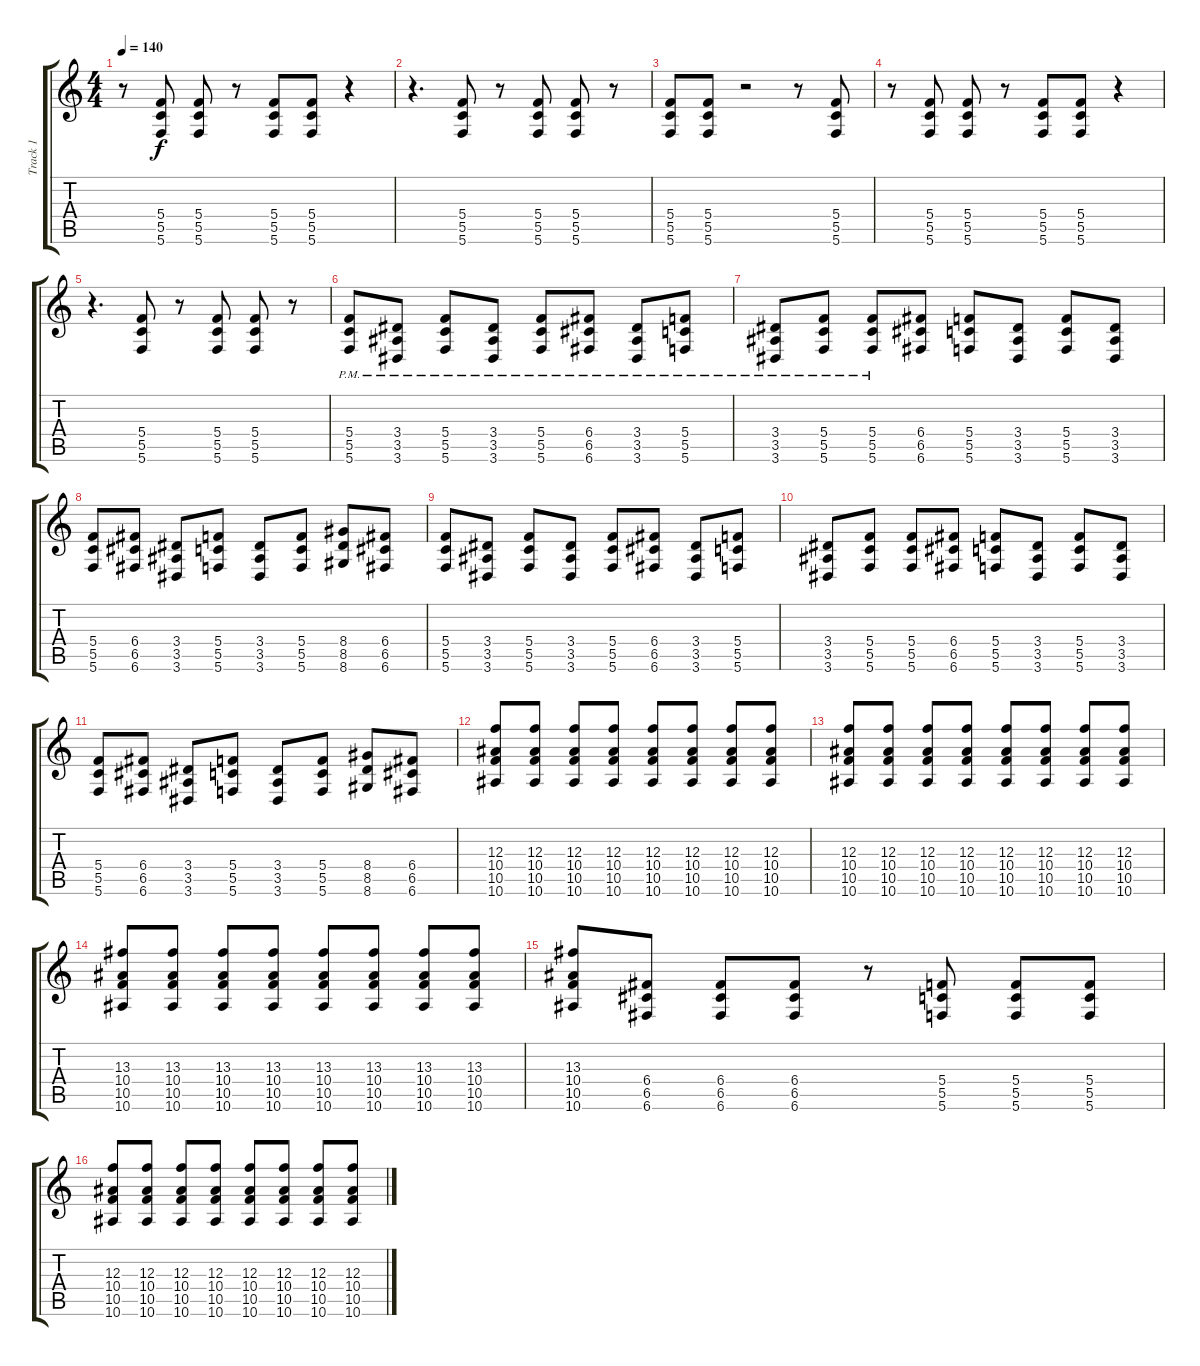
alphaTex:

\track ("Track 1" "Track 1") {instrument distortionguitar}
\staff {score tabs}
\tuning (D4 A3 F3 C3 G2 C2) {hide}
\ts (4 4)
\tempo 140
\clef g2
\ks c
r.8{dy f} (5.4 5.5 5.6).8 (5.4 5.5 5.6).8 r.8 (5.4 5.5 5.6).8 (5.4 5.5 5.6).8 r.4 |
r.4{d} (5.4 5.5 5.6).8 r.8 (5.4 5.5 5.6).8 (5.4 5.5 5.6).8 r.8 |
(5.4 5.5 5.6).8 (5.4 5.5 5.6).8 r.2 r.8 (5.4 5.5 5.6).8 |
r.8 (5.4 5.5 5.6).8 (5.4 5.5 5.6).8 r.8 (5.4 5.5 5.6).8 (5.4 5.5 5.6).8 r.4 |
r.4{d} (5.4 5.5 5.6).8 r.8 (5.4 5.5 5.6).8 (5.4 5.5 5.6).8 r.8 |
(5.4{pm} 5.5{pm} 5.6{pm}).8 (3.4{pm} 3.5{pm} 3.6{pm}).8 (5.4{pm} 5.5{pm} 5.6{pm}).8 (3.4{pm} 3.5{pm} 3.6{pm}).8 (5.4{pm} 5.5{pm} 5.6{pm}).8 (6.4{pm} 6.5{pm} 6.6{pm}).8 (3.4{pm} 3.5{pm} 3.6{pm}).8 (5.4{pm} 5.5{pm} 5.6{pm}).8 |
(3.4{pm} 3.5{pm} 3.6{pm}).8 (5.4{pm} 5.5{pm} 5.6{pm}).8 (5.4{pm} 5.5{pm} 5.6{pm}).8 (6.4 6.5 6.6).8 (5.4 5.5 5.6).8 (3.4 3.5 3.6).8 (5.4 5.5 5.6).8 (3.4 3.5 3.6).8 |
(5.4 5.5 5.6).8 (6.4 6.5 6.6).8 (3.4 3.5 3.6).8 (5.4 5.5 5.6).8 (3.4 3.5 3.6).8 (5.4 5.5 5.6).8 (8.4 8.5 8.6).8 (6.4 6.5 6.6).8 |
(5.4 5.5 5.6).8 (3.4 3.5 3.6).8 (5.4 5.5 5.6).8 (3.4 3.5 3.6).8 (5.4 5.5 5.6).8 (6.4 6.5 6.6).8 (3.4 3.5 3.6).8 (5.4 5.5 5.6).8 |
(3.4 3.5 3.6).8 (5.4 5.5 5.6).8 (5.4 5.5 5.6).8 (6.4 6.5 6.6).8 (5.4 5.5 5.6).8 (3.4 3.5 3.6).8 (5.4 5.5 5.6).8 (3.4 3.5 3.6).8 |
(5.4 5.5 5.6).8 (6.4 6.5 6.6).8 (3.4 3.5 3.6).8 (5.4 5.5 5.6).8 (3.4 3.5 3.6).8 (5.4 5.5 5.6).8 (8.4 8.5 8.6).8 (6.4 6.5 6.6).8 |
(12.3 10.4 10.5 10.6).8 (12.3 10.4 10.5 10.6).8 (12.3 10.4 10.5 10.6).8 (12.3 10.4 10.5 10.6).8 (12.3 10.4 10.5 10.6).8 (12.3 10.4 10.5 10.6).8 (12.3 10.4 10.5 10.6).8 (12.3 10.4 10.5 10.6).8 |
(12.3 10.4 10.5 10.6).8 (12.3 10.4 10.5 10.6).8 (12.3 10.4 10.5 10.6).8 (12.3 10.4 10.5 10.6).8 (12.3 10.4 10.5 10.6).8 (12.3 10.4 10.5 10.6).8 (12.3 10.4 10.5 10.6).8 (12.3 10.4 10.5 10.6).8 |
(13.3 10.4 10.5 10.6).8 (13.3 10.4 10.5 10.6).8 (13.3 10.4 10.5 10.6).8 (13.3 10.4 10.5 10.6).8 (13.3 10.4 10.5 10.6).8 (13.3 10.4 10.5 10.6).8 (13.3 10.4 10.5 10.6).8 (13.3 10.4 10.5 10.6).8 |
(13.3 10.4 10.5 10.6).8 (6.4 6.5 6.6).8 (6.4 6.5 6.6).8 (6.4 6.5 6.6).8 r.8 (5.4 5.5 5.6).8 (5.4 5.5 5.6).8 (5.4 5.5 5.6).8 |
(12.3 10.4 10.5 10.6).8 (12.3 10.4 10.5 10.6).8 (12.3 10.4 10.5 10.6).8 (12.3 10.4 10.5 10.6).8 (12.3 10.4 10.5 10.6).8 (12.3 10.4 10.5 10.6).8 (12.3 10.4 10.5 10.6).8 (12.3 10.4 10.5 10.6).8
